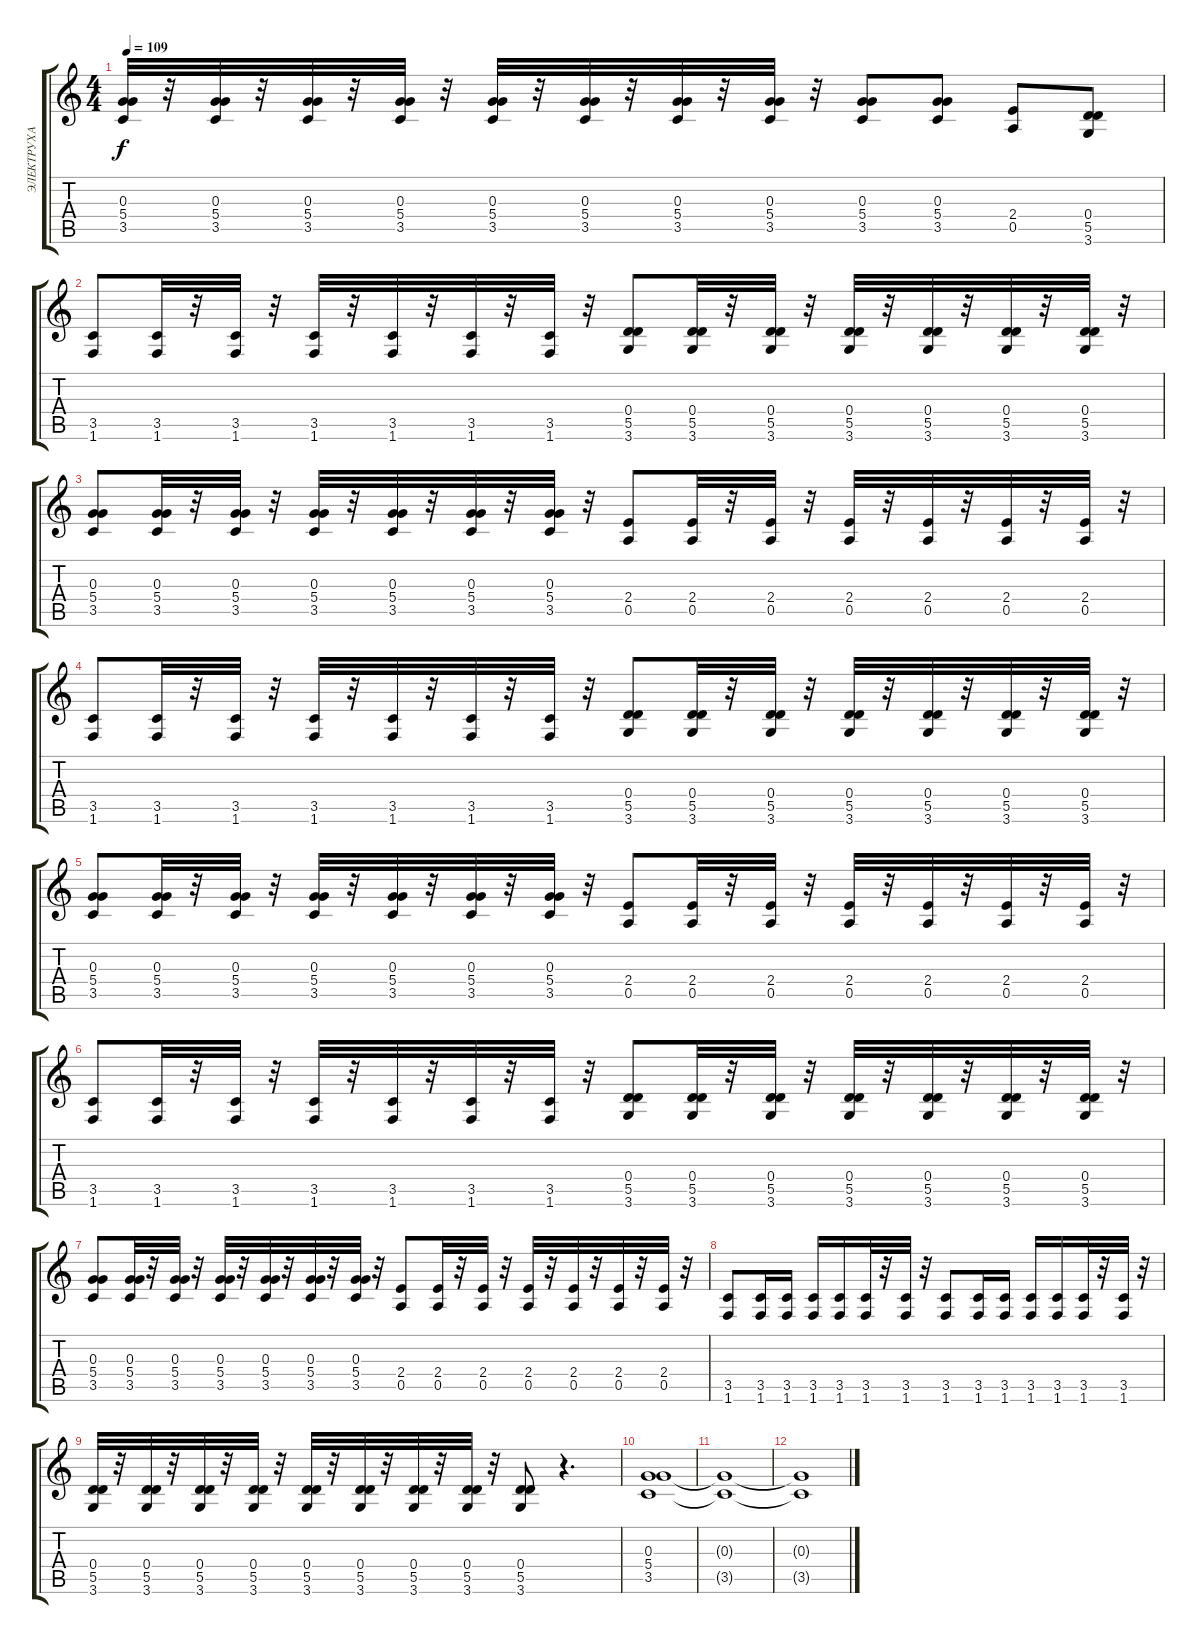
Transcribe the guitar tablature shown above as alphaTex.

\track ("ЭЛЕКТРУХА" "ЭЛЕКТРУХА") {instrument distortionguitar}
\staff {score tabs}
\tuning (E4 B3 G3 D3 A2 E2) {hide}
\ts (4 4)
\tempo 109
\clef g2
\ks c
(0.3 5.4 3.5).32{dy f} r.32 (0.3 5.4 3.5).32 r.32 (0.3 5.4 3.5).32 r.32 (0.3 5.4 3.5).32 r.32 (0.3 5.4 3.5).32 r.32 (0.3 5.4 3.5).32 r.32 (0.3 5.4 3.5).32 r.32 (0.3 5.4 3.5).32 r.32 (0.3 5.4 3.5).8 (0.3 5.4 3.5).8 (2.4 0.5).8 (0.4 5.5 3.6).8 |
(3.5 1.6).8 (3.5 1.6).32 r.32 (3.5 1.6).32 r.32 (3.5 1.6).32 r.32 (3.5 1.6).32 r.32 (3.5 1.6).32 r.32 (3.5 1.6).32 r.32 (0.4 5.5 3.6).8 (0.4 5.5 3.6).32 r.32 (0.4 5.5 3.6).32 r.32 (0.4 5.5 3.6).32 r.32 (0.4 5.5 3.6).32 r.32 (0.4 5.5 3.6).32 r.32 (0.4 5.5 3.6).32 r.32 |
(0.3 5.4 3.5).8 (0.3 5.4 3.5).32 r.32 (0.3 5.4 3.5).32 r.32 (0.3 5.4 3.5).32 r.32 (0.3 5.4 3.5).32 r.32 (0.3 5.4 3.5).32 r.32 (0.3 5.4 3.5).32 r.32 (2.4 0.5).8 (2.4 0.5).32 r.32 (2.4 0.5).32 r.32 (2.4 0.5).32 r.32 (2.4 0.5).32 r.32 (2.4 0.5).32 r.32 (2.4 0.5).32 r.32 |
(3.5 1.6).8 (3.5 1.6).32 r.32 (3.5 1.6).32 r.32 (3.5 1.6).32 r.32 (3.5 1.6).32 r.32 (3.5 1.6).32 r.32 (3.5 1.6).32 r.32 (0.4 5.5 3.6).8 (0.4 5.5 3.6).32 r.32 (0.4 5.5 3.6).32 r.32 (0.4 5.5 3.6).32 r.32 (0.4 5.5 3.6).32 r.32 (0.4 5.5 3.6).32 r.32 (0.4 5.5 3.6).32 r.32 |
(0.3 5.4 3.5).8 (0.3 5.4 3.5).32 r.32 (0.3 5.4 3.5).32 r.32 (0.3 5.4 3.5).32 r.32 (0.3 5.4 3.5).32 r.32 (0.3 5.4 3.5).32 r.32 (0.3 5.4 3.5).32 r.32 (2.4 0.5).8 (2.4 0.5).32 r.32 (2.4 0.5).32 r.32 (2.4 0.5).32 r.32 (2.4 0.5).32 r.32 (2.4 0.5).32 r.32 (2.4 0.5).32 r.32 |
(3.5 1.6).8 (3.5 1.6).32 r.32 (3.5 1.6).32 r.32 (3.5 1.6).32 r.32 (3.5 1.6).32 r.32 (3.5 1.6).32 r.32 (3.5 1.6).32 r.32 (0.4 5.5 3.6).8 (0.4 5.5 3.6).32 r.32 (0.4 5.5 3.6).32 r.32 (0.4 5.5 3.6).32 r.32 (0.4 5.5 3.6).32 r.32 (0.4 5.5 3.6).32 r.32 (0.4 5.5 3.6).32 r.32 |
(0.3 5.4 3.5).8 (0.3 5.4 3.5).32 r.32 (0.3 5.4 3.5).32 r.32 (0.3 5.4 3.5).32 r.32 (0.3 5.4 3.5).32 r.32 (0.3 5.4 3.5).32 r.32 (0.3 5.4 3.5).32 r.32 (2.4 0.5).8 (2.4 0.5).32 r.32 (2.4 0.5).32 r.32 (2.4 0.5).32 r.32 (2.4 0.5).32 r.32 (2.4 0.5).32 r.32 (2.4 0.5).32 r.32 |
(3.5 1.6).8 (3.5 1.6).16 (3.5 1.6).16 (3.5 1.6).16 (3.5 1.6).16 (3.5 1.6).32 r.32 (3.5 1.6).32 r.32 (3.5 1.6).8 (3.5 1.6).16 (3.5 1.6).16 (3.5 1.6).16 (3.5 1.6).16 (3.5 1.6).32 r.32 (3.5 1.6).32 r.32 |
(0.4 5.5 3.6).32 r.32 (0.4 5.5 3.6).32 r.32 (0.4 5.5 3.6).32 r.32 (0.4 5.5 3.6).32 r.32 (0.4 5.5 3.6).32 r.32 (0.4 5.5 3.6).32 r.32 (0.4 5.5 3.6).32 r.32 (0.4 5.5 3.6).32 r.32 (0.4 5.5 3.6).8 r.4{d} |
(0.3 5.4 3.5).1 |
(0.3{t} 3.5{t}).1 |
(0.3{t} 3.5{t}).1
